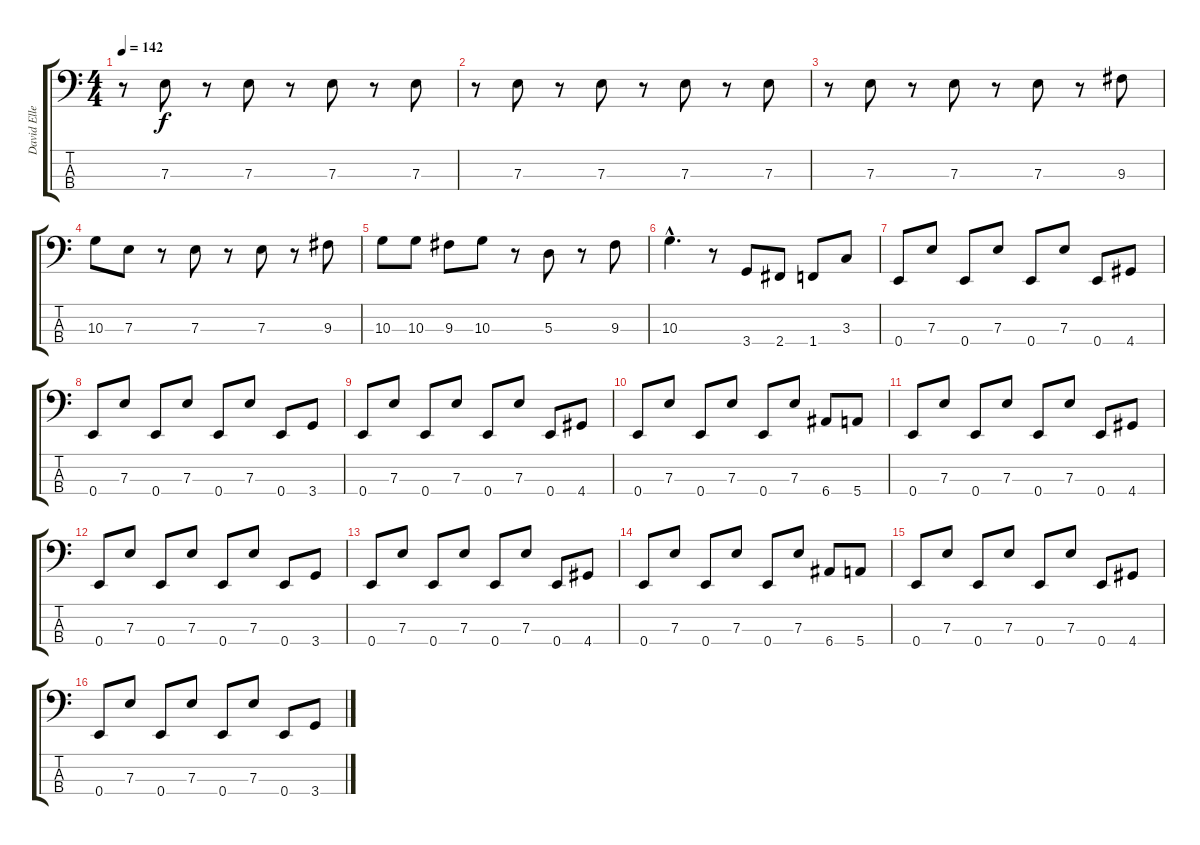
\track ("David Ellefson (Bass)" "David Elle") {instrument electricbasspick}
\staff {score tabs}
\tuning (G2 D2 A1 E1) {hide}
\ts (4 4)
\tempo 142
\clef f4
\ks c
r.8{dy f} 7.3.8 r.8 7.3.8 r.8 7.3.8 r.8 7.3.8 |
r.8 7.3.8 r.8 7.3.8 r.8 7.3.8 r.8 7.3.8 |
r.8 7.3.8 r.8 7.3.8 r.8 7.3.8 r.8 9.3.8 |
10.3.8 7.3.8 r.8 7.3.8 r.8 7.3.8 r.8 9.3.8 |
10.3.8 10.3.8 9.3.8 10.3.8 r.8 5.3.8 r.8 9.3.8 |
10.3{hac}.4{d} r.8 3.4.8 2.4.8 1.4.8 3.3.8 |
0.4.8 7.3.8 0.4.8 7.3.8 0.4.8 7.3.8 0.4.8 4.4.8 |
0.4.8 7.3.8 0.4.8 7.3.8 0.4.8 7.3.8 0.4.8 3.4.8 |
0.4.8 7.3.8 0.4.8 7.3.8 0.4.8 7.3.8 0.4.8 4.4.8 |
0.4.8 7.3.8 0.4.8 7.3.8 0.4.8 7.3.8 6.4.8 5.4.8 |
0.4.8 7.3.8 0.4.8 7.3.8 0.4.8 7.3.8 0.4.8 4.4.8 |
0.4.8 7.3.8 0.4.8 7.3.8 0.4.8 7.3.8 0.4.8 3.4.8 |
0.4.8 7.3.8 0.4.8 7.3.8 0.4.8 7.3.8 0.4.8 4.4.8 |
0.4.8 7.3.8 0.4.8 7.3.8 0.4.8 7.3.8 6.4.8 5.4.8 |
0.4.8 7.3.8 0.4.8 7.3.8 0.4.8 7.3.8 0.4.8 4.4.8 |
0.4.8 7.3.8 0.4.8 7.3.8 0.4.8 7.3.8 0.4.8 3.4.8
